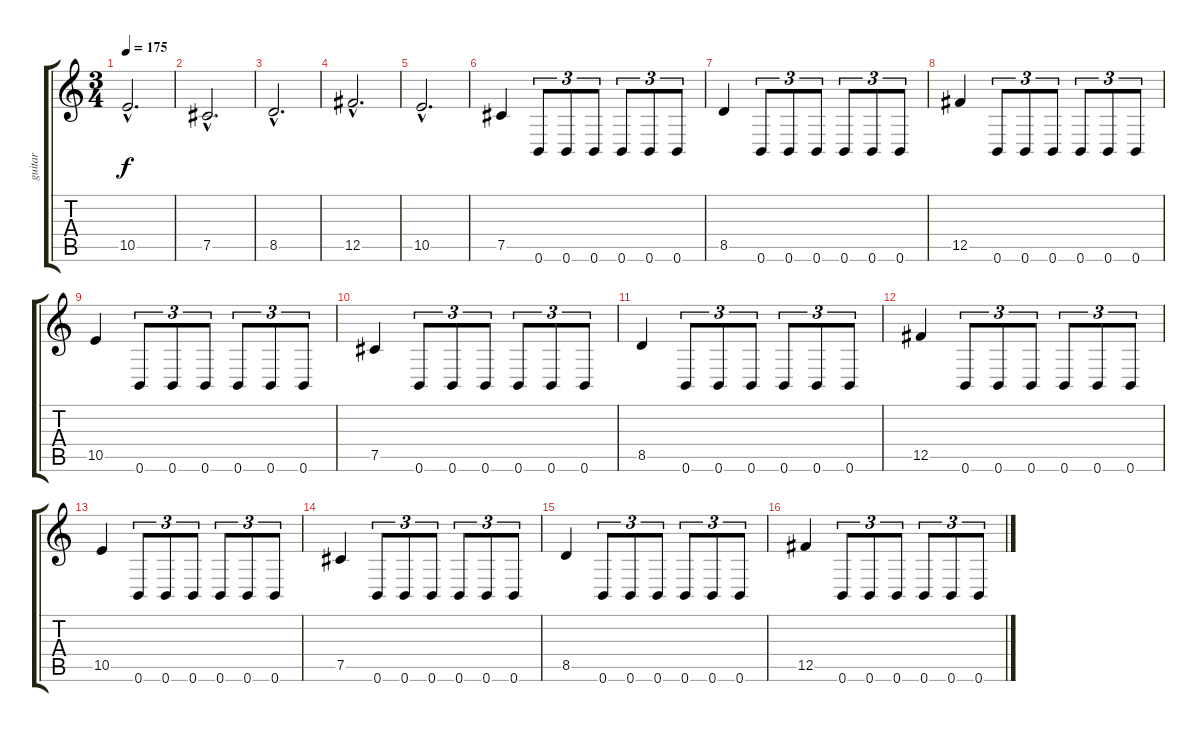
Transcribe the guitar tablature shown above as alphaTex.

\track ("guitar" "guitar") {instrument distortionguitar}
\staff {score tabs}
\tuning (Db4 Ab3 E3 B2 Gb2 B1) {hide}
\ts (3 4)
\tempo 175
\clef g2
\ks c
10.5{hac}.2{d dy f} |
7.5{hac}.2{d} |
8.5{hac}.2{d} |
12.5{hac}.2{d} |
10.5{hac}.2{d} |
7.5.4 0.6.8{tu (3 2)} 0.6.8{tu (3 2)} 0.6.8{tu (3 2)} 0.6.8{tu (3 2)} 0.6.8{tu (3 2)} 0.6.8{tu (3 2)} |
8.5.4 0.6.8{tu (3 2)} 0.6.8{tu (3 2)} 0.6.8{tu (3 2)} 0.6.8{tu (3 2)} 0.6.8{tu (3 2)} 0.6.8{tu (3 2)} |
12.5.4 0.6.8{tu (3 2)} 0.6.8{tu (3 2)} 0.6.8{tu (3 2)} 0.6.8{tu (3 2)} 0.6.8{tu (3 2)} 0.6.8{tu (3 2)} |
10.5.4 0.6.8{tu (3 2)} 0.6.8{tu (3 2)} 0.6.8{tu (3 2)} 0.6.8{tu (3 2)} 0.6.8{tu (3 2)} 0.6.8{tu (3 2)} |
7.5.4 0.6.8{tu (3 2)} 0.6.8{tu (3 2)} 0.6.8{tu (3 2)} 0.6.8{tu (3 2)} 0.6.8{tu (3 2)} 0.6.8{tu (3 2)} |
8.5.4 0.6.8{tu (3 2)} 0.6.8{tu (3 2)} 0.6.8{tu (3 2)} 0.6.8{tu (3 2)} 0.6.8{tu (3 2)} 0.6.8{tu (3 2)} |
12.5.4 0.6.8{tu (3 2)} 0.6.8{tu (3 2)} 0.6.8{tu (3 2)} 0.6.8{tu (3 2)} 0.6.8{tu (3 2)} 0.6.8{tu (3 2)} |
10.5.4 0.6.8{tu (3 2)} 0.6.8{tu (3 2)} 0.6.8{tu (3 2)} 0.6.8{tu (3 2)} 0.6.8{tu (3 2)} 0.6.8{tu (3 2)} |
7.5.4 0.6.8{tu (3 2)} 0.6.8{tu (3 2)} 0.6.8{tu (3 2)} 0.6.8{tu (3 2)} 0.6.8{tu (3 2)} 0.6.8{tu (3 2)} |
8.5.4 0.6.8{tu (3 2)} 0.6.8{tu (3 2)} 0.6.8{tu (3 2)} 0.6.8{tu (3 2)} 0.6.8{tu (3 2)} 0.6.8{tu (3 2)} |
12.5.4 0.6.8{tu (3 2)} 0.6.8{tu (3 2)} 0.6.8{tu (3 2)} 0.6.8{tu (3 2)} 0.6.8{tu (3 2)} 0.6.8{tu (3 2)}
